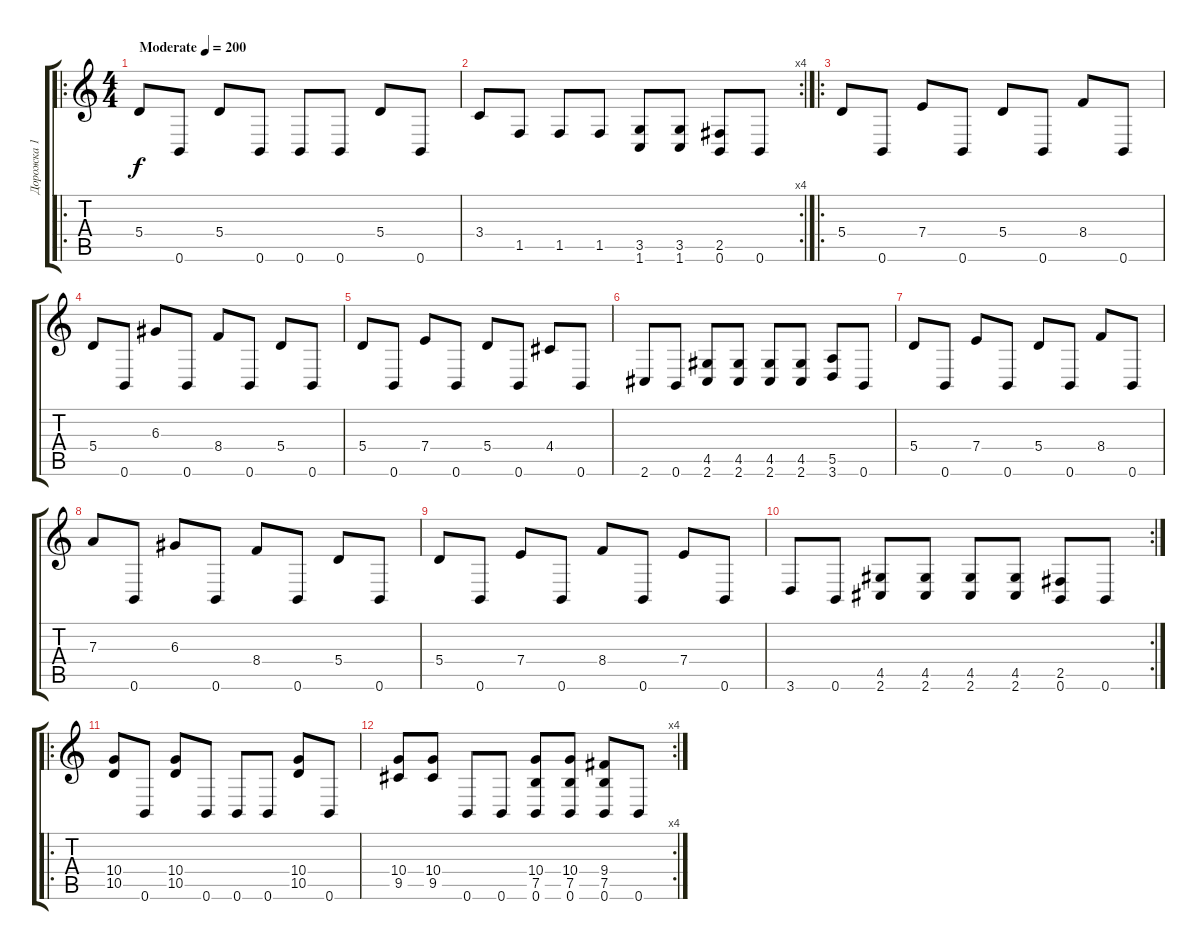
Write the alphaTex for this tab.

\track ("Дорожка 1" "Дорожка 1") {instrument overdrivenguitar}
\staff {score tabs}
\tuning (B3 Gb3 D3 A2 E2 B1) {hide}
\ro
\ts (4 4)
\tempo (200 "Moderate")
\clef g2
\ks c
5.4.8{dy f instrument overdrivenguitar} 0.6.8 5.4.8 0.6.8 0.6.8 0.6.8 5.4.8 0.6.8 |
\rc 4
3.4.8 1.5.8 1.5.8 1.5.8 (3.5 1.6).8 (3.5 1.6).8 (2.5 0.6).8 0.6.8 |
\ro
5.4.8 0.6.8 7.4.8 0.6.8 5.4.8 0.6.8 8.4.8 0.6.8 |
5.4.8 0.6.8 6.3.8 0.6.8 8.4.8 0.6.8 5.4.8 0.6.8 |
5.4.8 0.6.8 7.4.8 0.6.8 5.4.8 0.6.8 4.4.8 0.6.8 |
2.6.8 0.6.8 (4.5 2.6).8 (4.5 2.6).8 (4.5 2.6).8 (4.5 2.6).8 (5.5 3.6).8 0.6.8 |
5.4.8 0.6.8 7.4.8 0.6.8 5.4.8 0.6.8 8.4.8 0.6.8 |
7.3.8 0.6.8 6.3.8 0.6.8 8.4.8 0.6.8 5.4.8 0.6.8 |
5.4.8 0.6.8 7.4.8 0.6.8 8.4.8 0.6.8 7.4.8 0.6.8 |
\rc 2
3.6.8 0.6.8 (4.5 2.6).8 (4.5 2.6).8 (4.5 2.6).8 (4.5 2.6).8 (2.5 0.6).8 0.6.8 |
\ro
(10.4 10.5).8 0.6.8 (10.4 10.5).8 0.6.8 0.6.8 0.6.8 (10.4 10.5).8 0.6.8 |
\rc 4
(10.4 9.5).8 (10.4 9.5).8 0.6.8 0.6.8 (10.4 7.5 0.6).8 (10.4 7.5 0.6).8 (9.4 7.5 0.6).8 0.6.8
